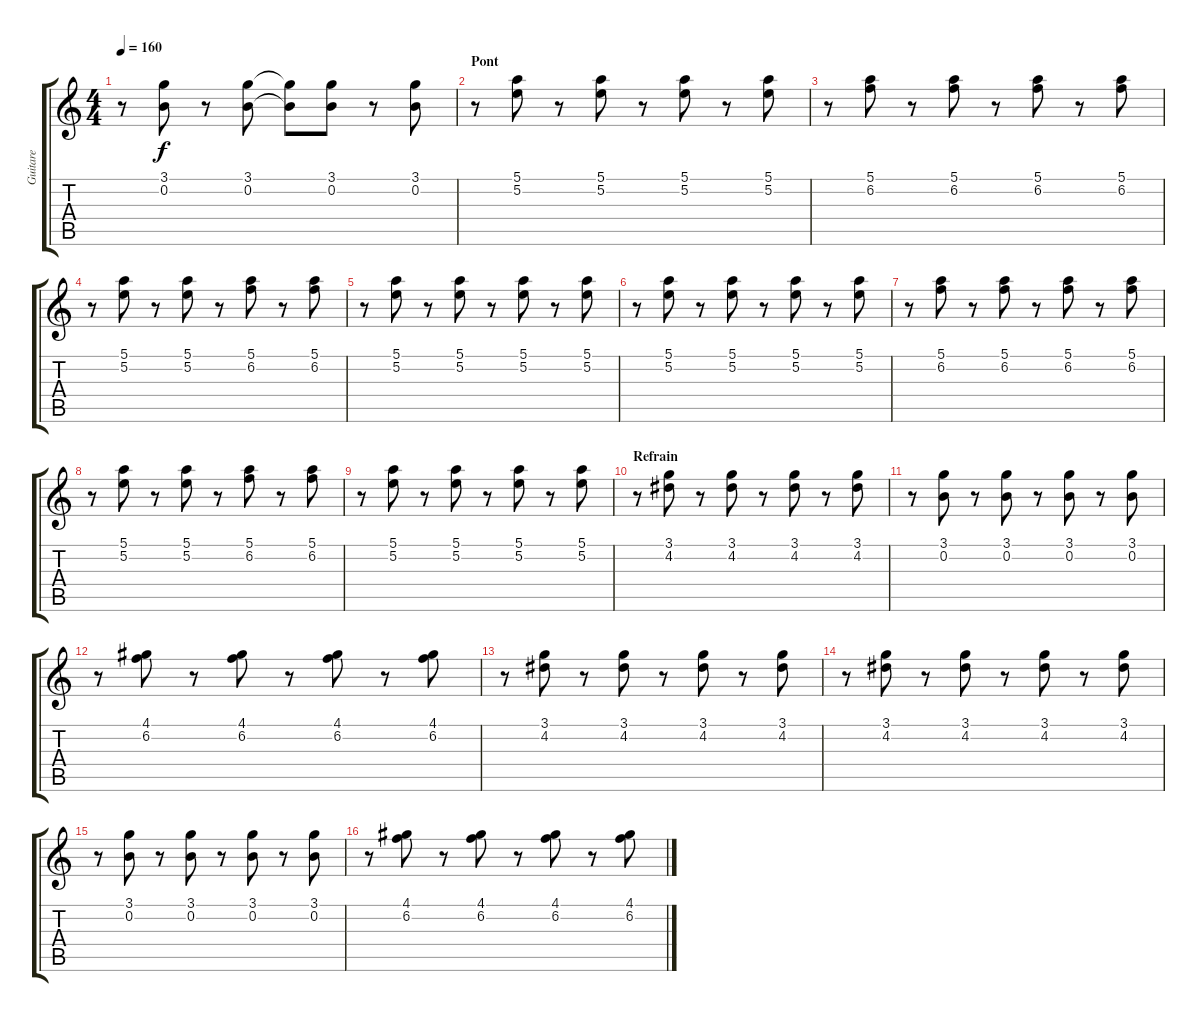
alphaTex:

\track ("Guitare" "Guitare") {instrument distortionguitar}
\staff {score tabs}
\tuning (E4 B3 G3 D3 A2 E2) {hide}
\ts (4 4)
\tempo 160
\clef g2
\ks c
r.8{dy f} (3.1 0.2).8 r.8 (3.1 0.2).8 (3.1{t} 0.2{t}).8 (3.1 0.2).8 r.8 (3.1 0.2).8 |
\section ("" "Pont")
r.8 (5.1 5.2).8 r.8 (5.1 5.2).8 r.8 (5.1 5.2).8 r.8 (5.1 5.2).8 |
r.8 (5.1 6.2).8 r.8 (5.1 6.2).8 r.8 (5.1 6.2).8 r.8 (5.1 6.2).8 |
r.8 (5.1 5.2).8 r.8 (5.1 5.2).8 r.8 (5.1 6.2).8 r.8 (5.1 6.2).8 |
r.8 (5.1 5.2).8 r.8 (5.1 5.2).8 r.8 (5.1 5.2).8 r.8 (5.1 5.2).8 |
r.8 (5.1 5.2).8 r.8 (5.1 5.2).8 r.8 (5.1 5.2).8 r.8 (5.1 5.2).8 |
r.8 (5.1 6.2).8 r.8 (5.1 6.2).8 r.8 (5.1 6.2).8 r.8 (5.1 6.2).8 |
r.8 (5.1 5.2).8 r.8 (5.1 5.2).8 r.8 (5.1 6.2).8 r.8 (5.1 6.2).8 |
r.8 (5.1 5.2).8 r.8 (5.1 5.2).8 r.8 (5.1 5.2).8 r.8 (5.1 5.2).8 |
\section ("" "Refrain")
r.8 (3.1 4.2).8 r.8 (3.1 4.2).8 r.8 (3.1 4.2).8 r.8 (3.1 4.2).8 |
r.8 (3.1 0.2).8 r.8 (3.1 0.2).8 r.8 (3.1 0.2).8 r.8 (3.1 0.2).8 |
r.8 (4.1 6.2).8 r.8 (4.1 6.2).8 r.8 (4.1 6.2).8 r.8 (4.1 6.2).8 |
r.8 (3.1 4.2).8 r.8 (3.1 4.2).8 r.8 (3.1 4.2).8 r.8 (3.1 4.2).8 |
r.8 (3.1 4.2).8 r.8 (3.1 4.2).8 r.8 (3.1 4.2).8 r.8 (3.1 4.2).8 |
r.8 (3.1 0.2).8 r.8 (3.1 0.2).8 r.8 (3.1 0.2).8 r.8 (3.1 0.2).8 |
r.8 (4.1 6.2).8 r.8 (4.1 6.2).8 r.8 (4.1 6.2).8 r.8 (4.1 6.2).8
